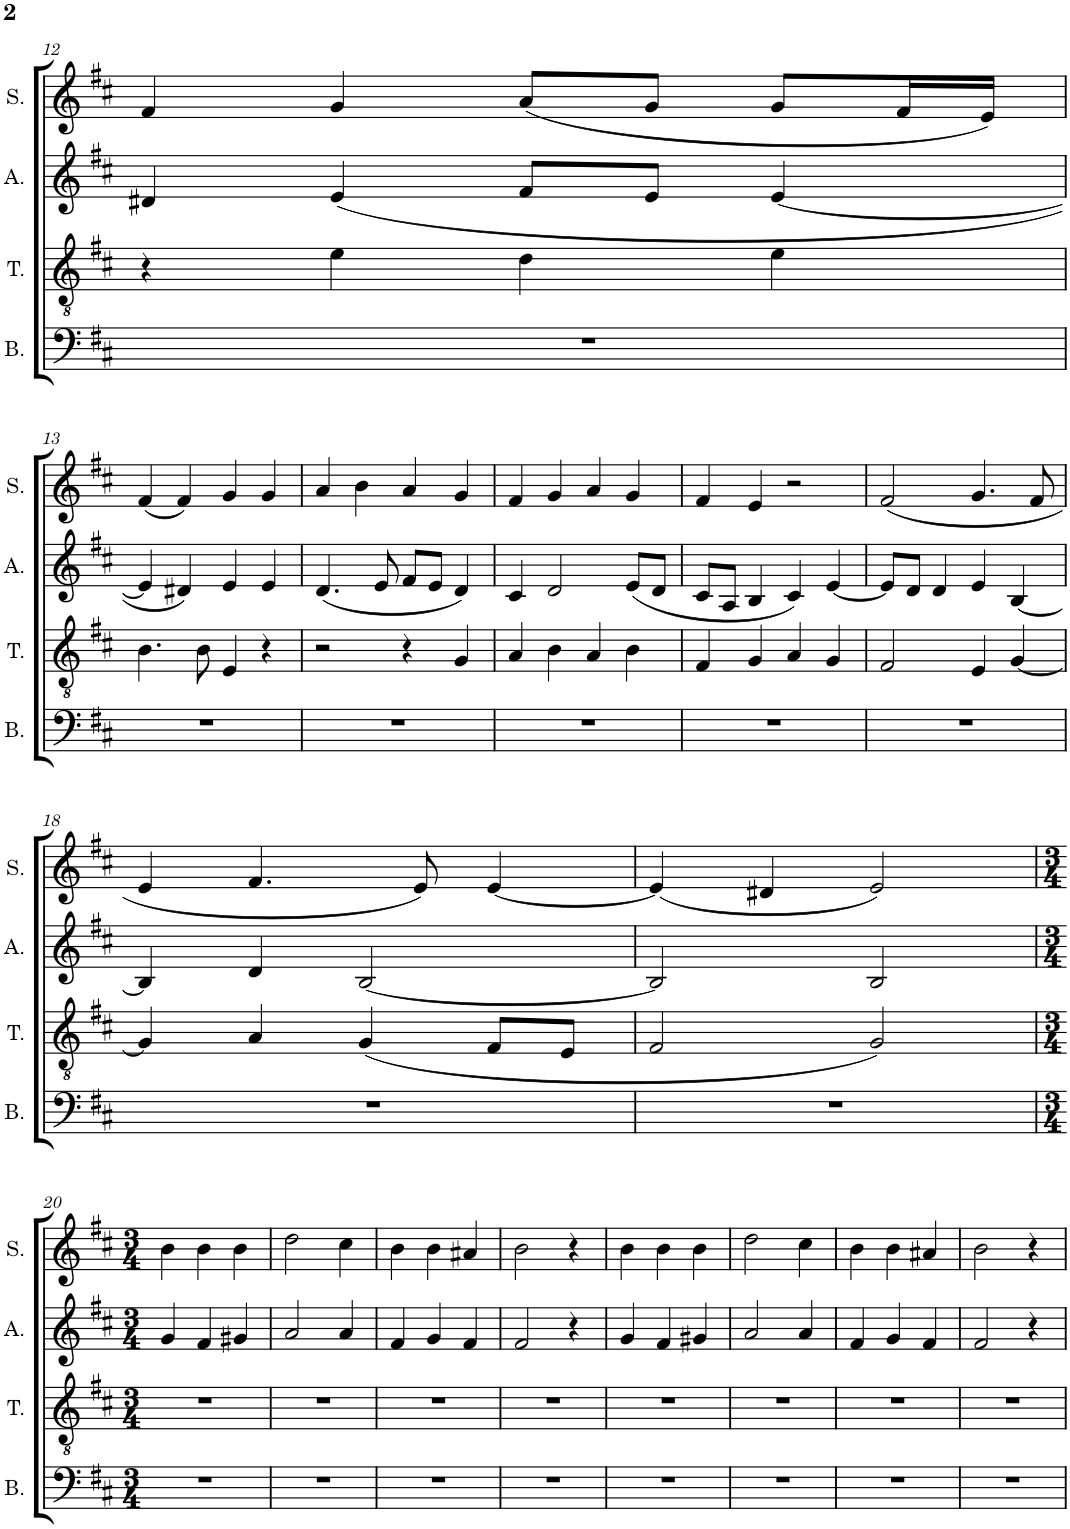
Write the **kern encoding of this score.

**kern	**kern	**kern	**kern
*part4	*part3	*part2	*part1
*staff4	*staff3	*staff2	*staff1
*I"Bass	*I"Tenor	*I"Alto	*I"Soprano
*I'B.	*I'T.	*I'A.	*I'S.
!!LO:PB:g=z
*clefF4	*clefGv2	*clefG2	*clefG2
*k[f#c#]	*k[f#c#]	*k[f#c#]	*k[f#c#]
*M4/4	*M4/4	*M4/4	*M4/4
=12	=12	=12	=12
1r	4r	4d#X/	4f#/
.	4e\	(4e/	4g/
.	4d\	8f#/L	(8a/L
.	.	8e/J	8g/J
.	4e\	[4e/	8g/L
.	.	.	16f#/L
.	.	.	16e/JJ)
!!LO:LB:g=z
=13	=13	=13	=13
1r	4.B\	4e/]	(4f#/
.	.	4d#X/)	4f#/)
.	8B\	.	.
.	4E/	4e/	4g/
.	4r	4e/	4g/
=14	=14	=14	=14
1r	2r	(4.d/	4a/
.	.	.	4b\
.	.	8e/	.
.	4r	8f#/L	4a/
.	.	8e/J	.
.	4G/	4d/)	4g/
=15	=15	=15	=15
1r	4A/	4c#/	4f#/
.	4B\	2d/	4g/
.	4A/	.	4a/
.	4B\	(8e/L	4g/
.	.	8d/J	.
=16	=16	=16	=16
1r	4F#/	8c#/L	4f#/
.	.	8A/J	.
.	4G/	4B/	4e/
.	4A/	4c#/)	2r
.	4G/	[4e/	.
=17	=17	=17	=17
1r	2F#/	8e/L]	(2f#/
.	.	8d/J	.
.	.	4d/	.
.	4E/	4e/	4.g/
.	[4G/	[4B/	.
.	.	.	8f#/
!!LO:LB:g=z
=18	=18	=18	=18
1r	4G/]	4B/]	4e/
.	4A/	4d/	4.f#/
.	(4G/	[2B/	.
.	.	.	8e/)
.	8F#/L	.	[4e/
.	8E/J	.	.
=19	=19	=19	=19
1r	2F#/	2B/]	(4e/]
.	.	.	4d#X/
.	2G/)	2B/	2e/)
!!LO:LB:g=z
=20	=20	=20	=20
*M3/4	*M3/4	*M3/4	*M3/4
2.r	2.r	4g/	4b\
.	.	4f#/	4b\
.	.	4g#X/	4b\
=21	=21	=21	=21
2.r	2.r	2a/	2dd\
.	.	4a/	4cc#\
=22	=22	=22	=22
2.r	2.r	4f#/	4b\
.	.	4g/	4b\
.	.	4f#/	4a#X/
=23	=23	=23	=23
2.r	2.r	2f#/	2b\
.	.	4r	4r
=24	=24	=24	=24
2.r	2.r	4g/	4b\
.	.	4f#/	4b\
.	.	4g#X/	4b\
=25	=25	=25	=25
2.r	2.r	2a/	2dd\
.	.	4a/	4cc#\
=26	=26	=26	=26
2.r	2.r	4f#/	4b\
.	.	4g/	4b\
.	.	4f#/	4a#X/
=27	=27	=27	=27
2.r	2.r	2f#/	2b\
.	.	4r	4r
=	=	=	=
*-	*-	*-	*-
